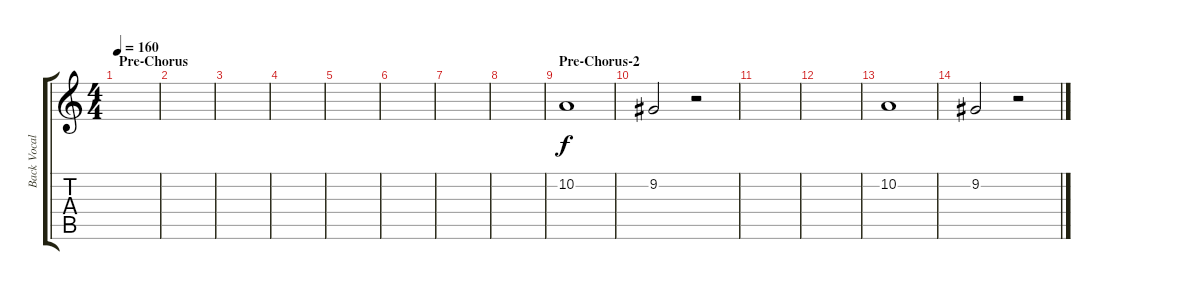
\track ("Back Vocal(Greg,Noodles)" "Back Vocal") {instrument lead1square}
\staff {score tabs}
\tuning (E4 B3 G3 D3 A2 E2) {hide}
\ts (4 4)
\section ("" "Pre-Chorus")
\tempo 160
\clef g2
\ks c
|
|
|
|
|
|
|
|
\section ("" "Pre-Chorus-2")
10.2.1 |
9.2.2 r.2 |
|
|
10.2.1 |
9.2.2 r.2
